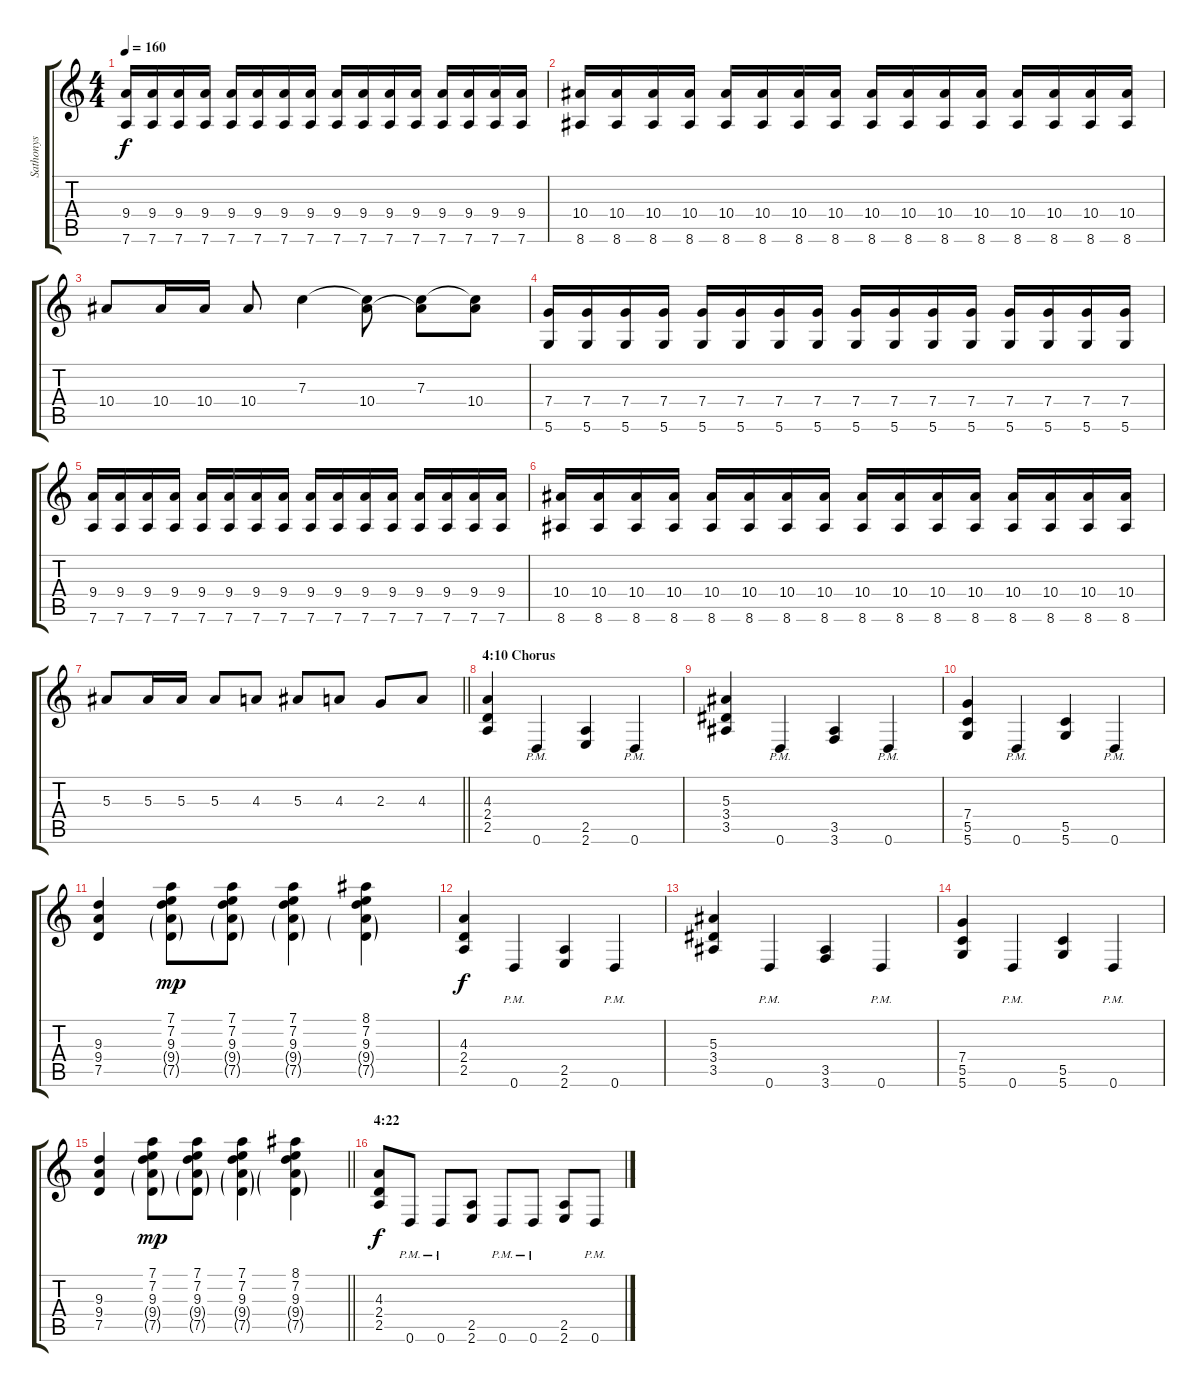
\track ("Sathonys" "Sathonys") {instrument distortionguitar}
\staff {score tabs}
\tuning (D4 A3 F3 C3 G2 D2) {hide}
\ts (4 4)
\tempo 160
\clef g2
\ks c
(9.4 7.6).16{dy f} (9.4 7.6).16 (9.4 7.6).16 (9.4 7.6).16 (9.4 7.6).16 (9.4 7.6).16 (9.4 7.6).16 (9.4 7.6).16 (9.4 7.6).16 (9.4 7.6).16 (9.4 7.6).16 (9.4 7.6).16 (9.4 7.6).16 (9.4 7.6).16 (9.4 7.6).16 (9.4 7.6).16 |
(10.4 8.6).16 (10.4 8.6).16 (10.4 8.6).16 (10.4 8.6).16 (10.4 8.6).16 (10.4 8.6).16 (10.4 8.6).16 (10.4 8.6).16 (10.4 8.6).16 (10.4 8.6).16 (10.4 8.6).16 (10.4 8.6).16 (10.4 8.6).16 (10.4 8.6).16 (10.4 8.6).16 (10.4 8.6).16 |
10.4.8 10.4.16 10.4.16 10.4.8 7.3.4 (7.3{t} 10.4).8 (7.3 10.4{t}).8 (7.3{t} 10.4).8 |
(7.4 5.6).16 (7.4 5.6).16 (7.4 5.6).16 (7.4 5.6).16 (7.4 5.6).16 (7.4 5.6).16 (7.4 5.6).16 (7.4 5.6).16 (7.4 5.6).16 (7.4 5.6).16 (7.4 5.6).16 (7.4 5.6).16 (7.4 5.6).16 (7.4 5.6).16 (7.4 5.6).16 (7.4 5.6).16 |
(9.4 7.6).16 (9.4 7.6).16 (9.4 7.6).16 (9.4 7.6).16 (9.4 7.6).16 (9.4 7.6).16 (9.4 7.6).16 (9.4 7.6).16 (9.4 7.6).16 (9.4 7.6).16 (9.4 7.6).16 (9.4 7.6).16 (9.4 7.6).16 (9.4 7.6).16 (9.4 7.6).16 (9.4 7.6).16 |
(10.4 8.6).16 (10.4 8.6).16 (10.4 8.6).16 (10.4 8.6).16 (10.4 8.6).16 (10.4 8.6).16 (10.4 8.6).16 (10.4 8.6).16 (10.4 8.6).16 (10.4 8.6).16 (10.4 8.6).16 (10.4 8.6).16 (10.4 8.6).16 (10.4 8.6).16 (10.4 8.6).16 (10.4 8.6).16 |
\barLineRight lightlight
5.3.8 5.3.16 5.3.16 5.3.8 4.3.8 5.3.8 4.3.8 2.3.8 4.3.8 |
\section ("" "4:10 Chorus")
(4.3 2.4 2.5).4 0.6{pm}.4 (2.5 2.6).4 0.6{pm}.4 |
(5.3 3.4 3.5).4 0.6{pm}.4 (3.5 3.6).4 0.6{pm}.4 |
(7.4 5.5 5.6).4 0.6{pm}.4 (5.5 5.6).4 0.6{pm}.4 |
(9.3 9.4 7.5).4 (7.1 7.2 9.3 9.4{g} 7.5{g}).8{dy mp} (7.1 7.2 9.3 9.4{g} 7.5{g}).8 (7.1 7.2 9.3 9.4{g} 7.5{g}).4 (8.1 7.2 9.3 9.4{g} 7.5{g}).4 |
(4.3 2.4 2.5).4{dy f} 0.6{pm}.4 (2.5 2.6).4 0.6{pm}.4 |
(5.3 3.4 3.5).4 0.6{pm}.4 (3.5 3.6).4 0.6{pm}.4 |
(7.4 5.5 5.6).4 0.6{pm}.4 (5.5 5.6).4 0.6{pm}.4 |
\barLineRight lightlight
(9.3 9.4 7.5).4 (7.1 7.2 9.3 9.4{g} 7.5{g}).8{dy mp} (7.1 7.2 9.3 9.4{g} 7.5{g}).8 (7.1 7.2 9.3 9.4{g} 7.5{g}).4 (8.1 7.2 9.3 9.4{g} 7.5{g}).4 |
\section ("" "4:22")
(4.3 2.4 2.5).8{dy f} 0.6{pm}.8 0.6{pm}.8 (2.5 2.6).8 0.6{pm}.8 0.6{pm}.8 (2.5 2.6).8 0.6{pm}.8
